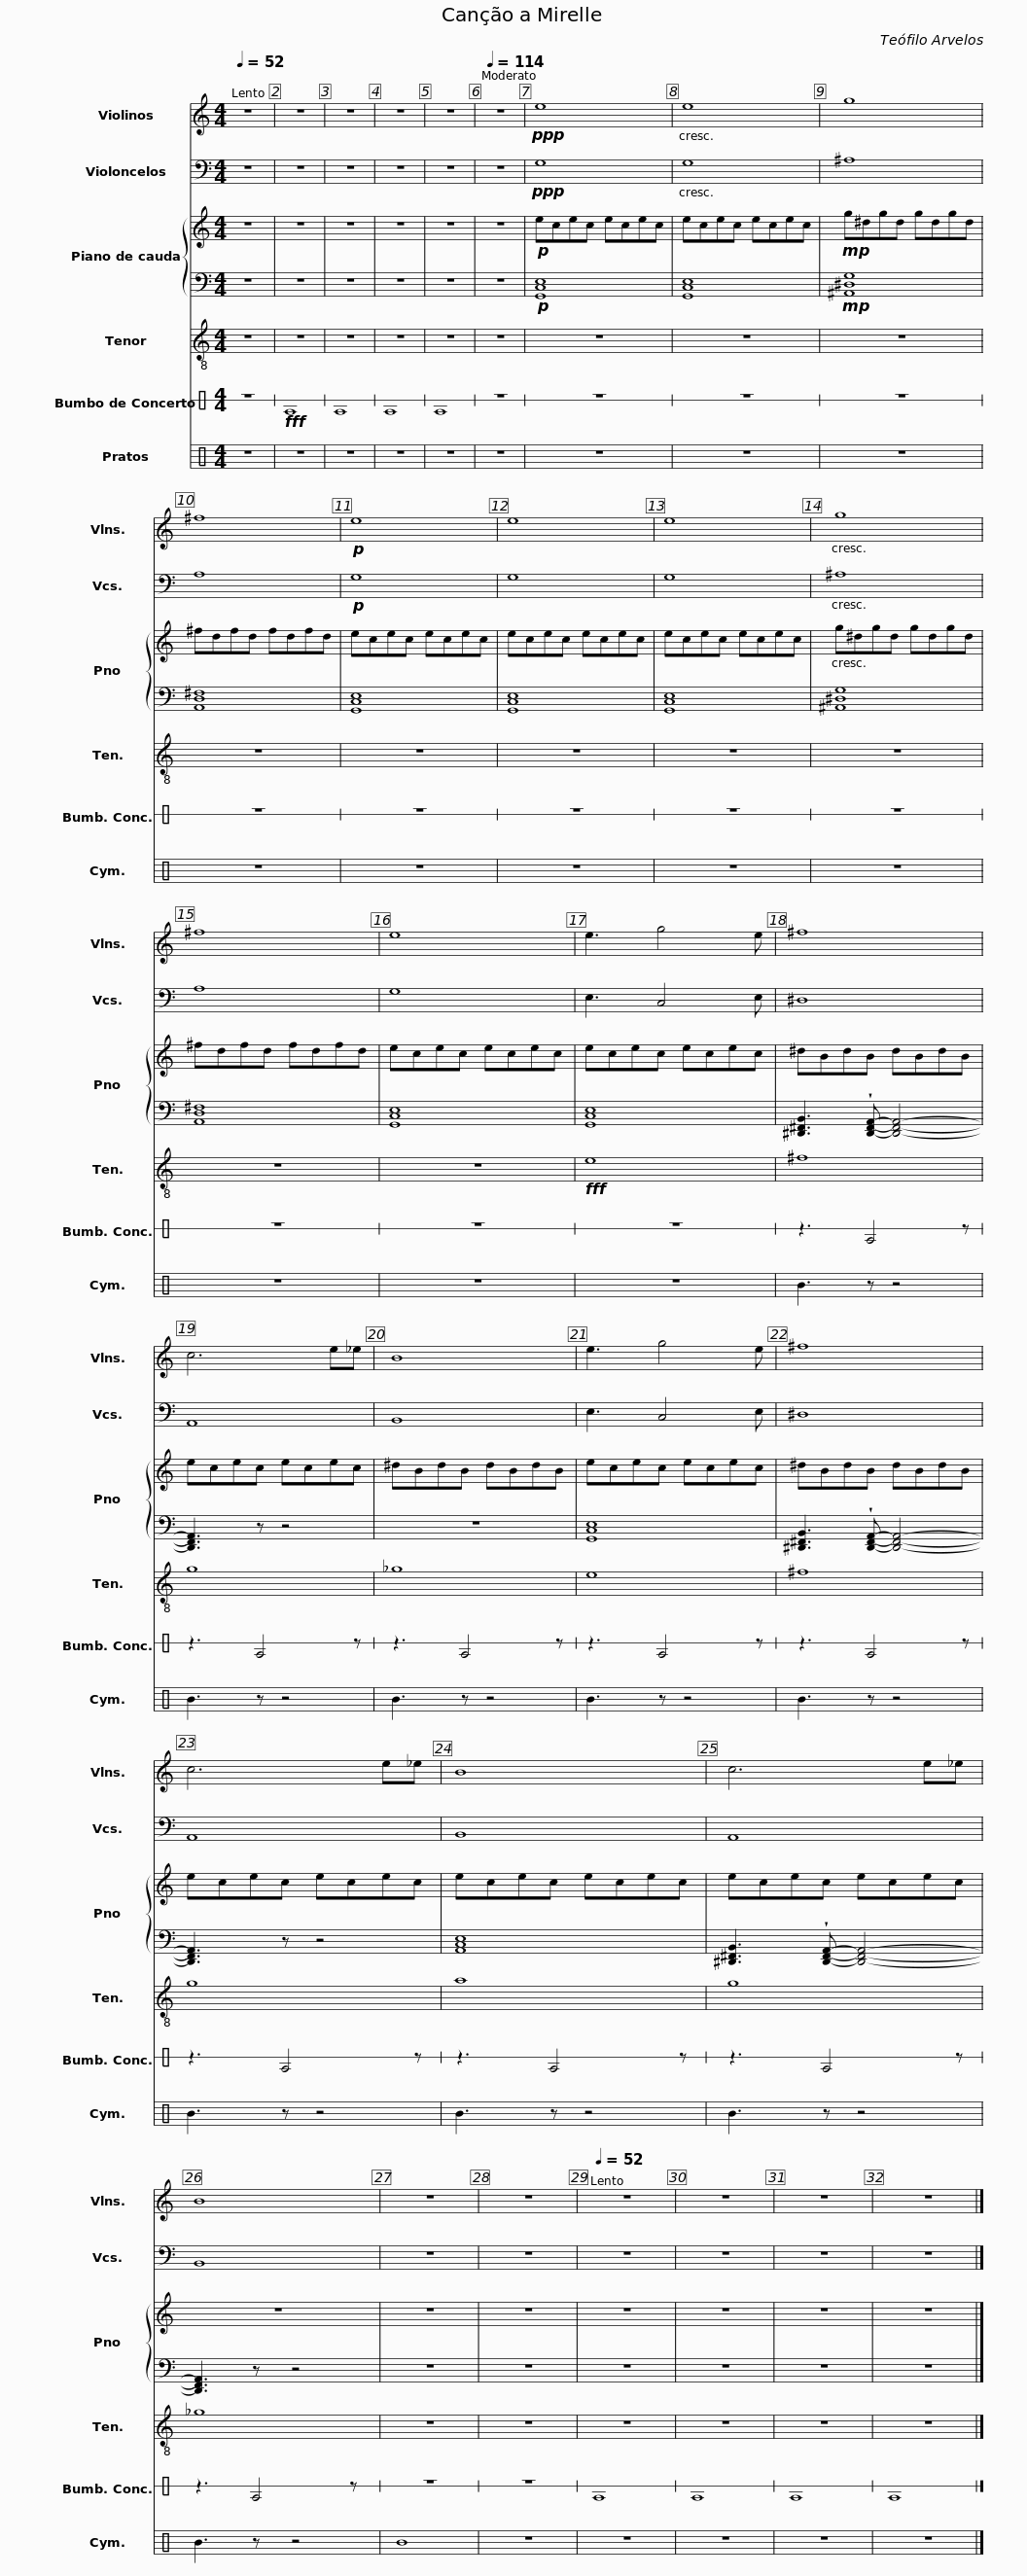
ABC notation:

X:1
%%score 1 2 { 3 | 4 } 5 6 7
L:1/8
Q:1/4=52
M:4/4
I:linebreak $
K:C
V:1 treble
V:2 bass
V:3 treble
V:4 bass
V:5 treble-8
V:6 perc stafflines=1
K:none
V:7 perc
K:none
V:1
 z8 | z8 | z8 | z8 | z8 | %5
[Q:1/4=114] z8 |!ppp! e8 | e8 |$ g8 | ^f8 | %10
!p! e8 | e8 |$ e8 | g8 | ^f8 | %15
 e8 |$ e3 g4 e | ^f8 | c6 e_e | B8 |$ %20
 e3 g4 e | ^f8 | c6 e_e | B8 |$ c6 e_e | %25
 B8 | z8 | z8 |[Q:1/4=52] z8 | z8 | %30
 z8 | z8 |] %32
V:2
 z8 | z8 | z8 | z8 | z8 | %5
 z8 |!ppp! G,8 | G,8 |$ ^A,8 | A,8 | %10
!p! G,8 | G,8 |$ G,8 | ^A,8 | A,8 | %15
 G,8 |$ E,3 C,4 E, | ^D,8 | A,,8 | B,,8 |$ %20
 E,3 C,4 E, | ^D,8 | A,,8 | B,,8 |$ A,,8 | %25
 B,,8 | z8 | z8 | z8 | z8 | %30
 z8 | z8 |] %32
V:3
 z8 | z8 | z8 | z8 | z8 | %5
 z8 |!p! ecec ecec | ecec ecec |$!mp! g^dgd gdgd | ^fdfd fdfd | %10
 ecec ecec | ecec ecec |$ ecec ecec | g^dgd gdgd | ^fdfd fdfd | %15
 ecec ecec |$ ecec ecec | ^dBdB dBdB | ecec ecec | ^dBdB dBdB |$ %20
 ecec ecec | ^dBdB dBdB | ecec ecec | ecec ecec |$ ecec ecec | %25
 z8 | z8 | z8 | z8 | z8 | %30
 z8 | z8 |] %32
V:4
 z8 | z8 | z8 | z8 | z8 | %5
 z8 |!p! [G,,C,E,]8 | [G,,C,E,]8 |$!mp! [^A,,^D,G,]8 | [A,,D,^F,]8 | %10
 [G,,C,E,]8 | [G,,C,E,]8 |$ [G,,C,E,]8 | [^A,,^D,G,]8 | [A,,D,^F,]8 | %15
 [G,,C,E,]8 |$ [G,,C,E,]8 | [^D,,^F,,B,,]3 !wedge![D,,F,,A,,]- [D,,F,,A,,]4- | [D,,F,,A,,]3 z z4 | z8 |$ %20
 [G,,C,E,]8 | [^D,,^F,,B,,]3 !wedge![D,,F,,A,,]- [D,,F,,A,,]4- | [D,,F,,A,,]3 z z4 | [A,,C,E,]8 |$ [^D,,^F,,B,,]3 !wedge![D,,F,,A,,]- [D,,F,,A,,]4- | %25
 [D,,F,,A,,]3 z z4 | z8 | z8 | z8 | z8 | %30
 z8 | z8 |] %32
V:5
 z8 | z8 | z8 | z8 | z8 | %5
 z8 | z8 | z8 |$ z8 | z8 | %10
 z8 | z8 |$ z8 | z8 | z8 | %15
 z8 |$!fff! e8 | ^f8 | g8 | _g8 |$ %20
 e8 | ^f8 | g8 | a8 |$ g8 | %25
 _g8 | z8 | z8 | z8 | z8 | %30
 z8 | z8 |] %32
V:6
 z8 |!fff! E8 | E8 | E8 | E8 | %5
 z8 | z8 | z8 |$ z8 | z8 | %10
 z8 | z8 |$ z8 | z8 | z8 | %15
 z8 |$ z8 | z3 E4 z | z3 E4 z | z3 E4 z |$ %20
 z3 E4 z | z3 E4 z | z3 E4 z | z3 E4 z |$ z3 E4 z | %25
 z3 E4 z | z8 | z8 | E8 | E8 | %30
 E8 | E8 |] %32
V:7
 z8 | z8 | z8 | z8 | z8 | %5
 z8 | z8 | z8 |$ z8 | z8 | %10
 z8 | z8 |$ z8 | z8 | z8 | %15
 z8 |$ z8 | B3 z z4 | B3 z z4 | B3 z z4 |$ %20
 B3 z z4 | B3 z z4 | B3 z z4 | B3 z z4 |$ B3 z z4 | %25
 B3 z z4 | B8 | z8 | z8 | z8 | %30
 z8 | z8 |] %32
